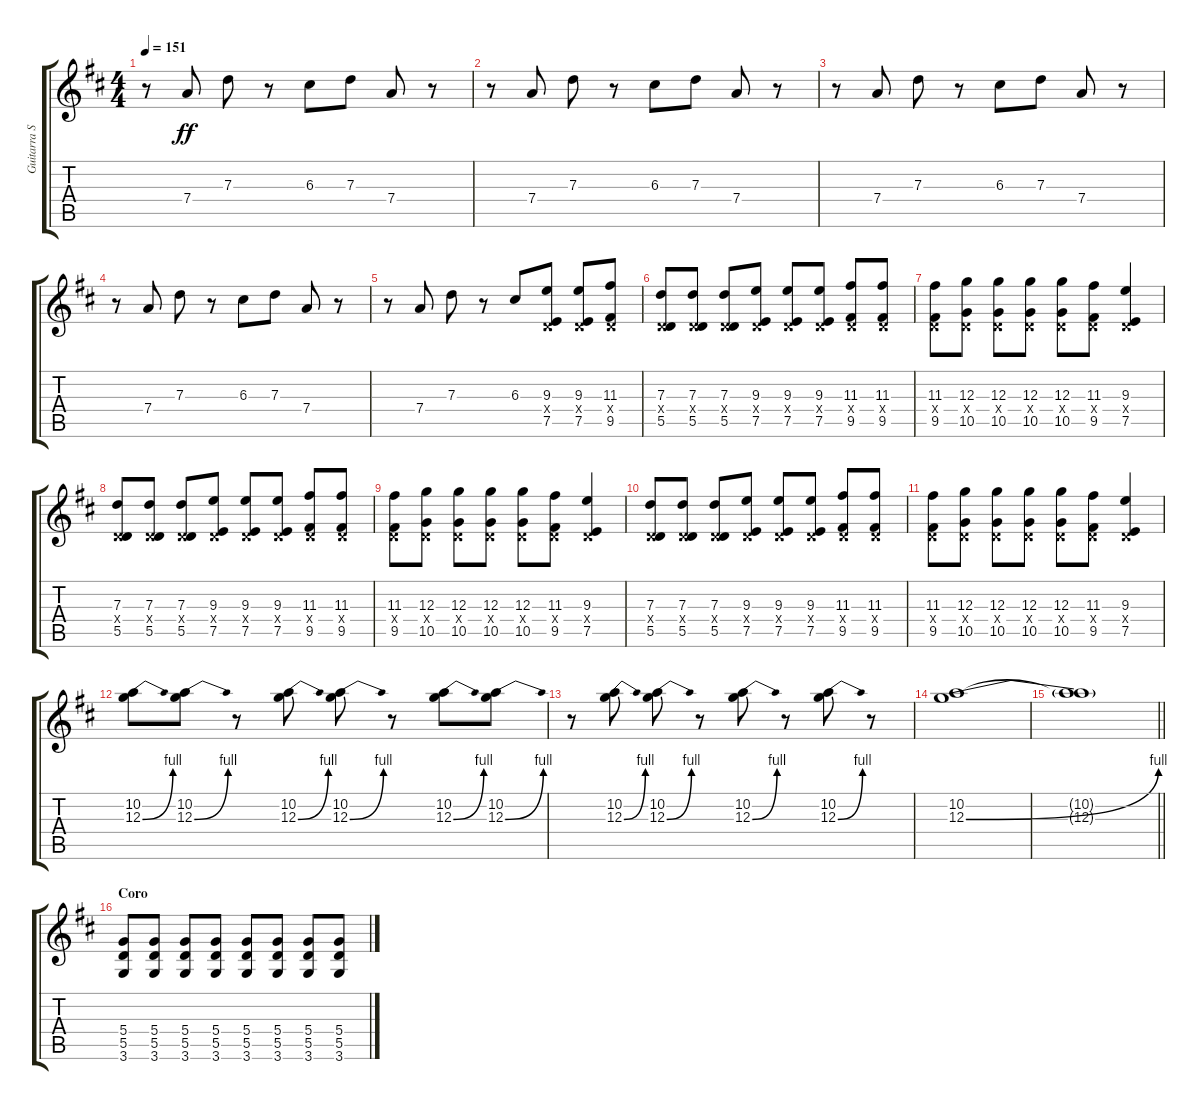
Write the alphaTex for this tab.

\track ("Guitarra Solista " "Guitarra S") {instrument distortionguitar}
\staff {score tabs}
\tuning (E4 B3 G3 D3 A2 E2) {hide}
\ts (4 4)
\tempo 151
\clef g2
\ks d
r.8{dy ff} 7.4.8 7.3.8 r.8 6.3.8 7.3.8 7.4.8 r.8 |
r.8 7.4.8 7.3.8 r.8 6.3.8 7.3.8 7.4.8 r.8 |
r.8 7.4.8 7.3.8 r.8 6.3.8 7.3.8 7.4.8 r.8 |
r.8 7.4.8 7.3.8 r.8 6.3.8 7.3.8 7.4.8 r.8 |
r.8 7.4.8 7.3.8 r.8 6.3.8 (9.3 0.4{x} 7.5).8 (9.3 0.4{x} 7.5).8 (11.3 0.4{x} 9.5).8 |
(7.3 0.4{x} 5.5).8 (7.3 0.4{x} 5.5).8 (7.3 0.4{x} 5.5).8 (9.3 0.4{x} 7.5).8 (9.3 0.4{x} 7.5).8 (9.3 0.4{x} 7.5).8 (11.3 0.4{x} 9.5).8 (11.3 0.4{x} 9.5).8 |
(11.3 0.4{x} 9.5).8 (12.3 0.4{x} 10.5).8 (12.3 0.4{x} 10.5).8 (12.3 0.4{x} 10.5).8 (12.3 0.4{x} 10.5).8 (11.3 0.4{x} 9.5).8 (9.3 0.4{x} 7.5).4 |
(7.3 0.4{x} 5.5).8 (7.3 0.4{x} 5.5).8 (7.3 0.4{x} 5.5).8 (9.3 0.4{x} 7.5).8 (9.3 0.4{x} 7.5).8 (9.3 0.4{x} 7.5).8 (11.3 0.4{x} 9.5).8 (11.3 0.4{x} 9.5).8 |
(11.3 0.4{x} 9.5).8 (12.3 0.4{x} 10.5).8 (12.3 0.4{x} 10.5).8 (12.3 0.4{x} 10.5).8 (12.3 0.4{x} 10.5).8 (11.3 0.4{x} 9.5).8 (9.3 0.4{x} 7.5).4 |
(7.3 0.4{x} 5.5).8 (7.3 0.4{x} 5.5).8 (7.3 0.4{x} 5.5).8 (9.3 0.4{x} 7.5).8 (9.3 0.4{x} 7.5).8 (9.3 0.4{x} 7.5).8 (11.3 0.4{x} 9.5).8 (11.3 0.4{x} 9.5).8 |
(11.3 0.4{x} 9.5).8 (12.3 0.4{x} 10.5).8 (12.3 0.4{x} 10.5).8 (12.3 0.4{x} 10.5).8 (12.3 0.4{x} 10.5).8 (11.3 0.4{x} 9.5).8 (9.3 0.4{x} 7.5).4 |
(10.2 12.3{be (bend 0 0 60 4)}).8 (10.2 12.3{be (bend 0 0 60 4)}).8 r.8 (10.2 12.3{be (bend 0 0 60 4)}).8 (10.2 12.3{be (bend 0 0 60 4)}).8 r.8 (10.2 12.3{be (bend 0 0 60 4)}).8 (10.2 12.3{be (bend 0 0 60 4)}).8 |
r.8 (10.2 12.3{be (bend 0 0 60 4)}).8 (10.2 12.3{be (bend 0 0 60 4)}).8 r.8 (10.2 12.3{be (bend 0 0 60 4)}).8 r.8 (10.2 12.3{be (bend 0 0 60 4)}).8 r.8 |
(10.2 12.3{be (bend 0 0 60 4)}).1 |
\barLineRight lightlight
(10.2{t} 12.3{t}).1 |
\section ("" "Coro")
(5.4 5.5 3.6).8 (5.4 5.5 3.6).8 (5.4 5.5 3.6).8 (5.4 5.5 3.6).8 (5.4 5.5 3.6).8 (5.4 5.5 3.6).8 (5.4 5.5 3.6).8 (5.4 5.5 3.6).8
